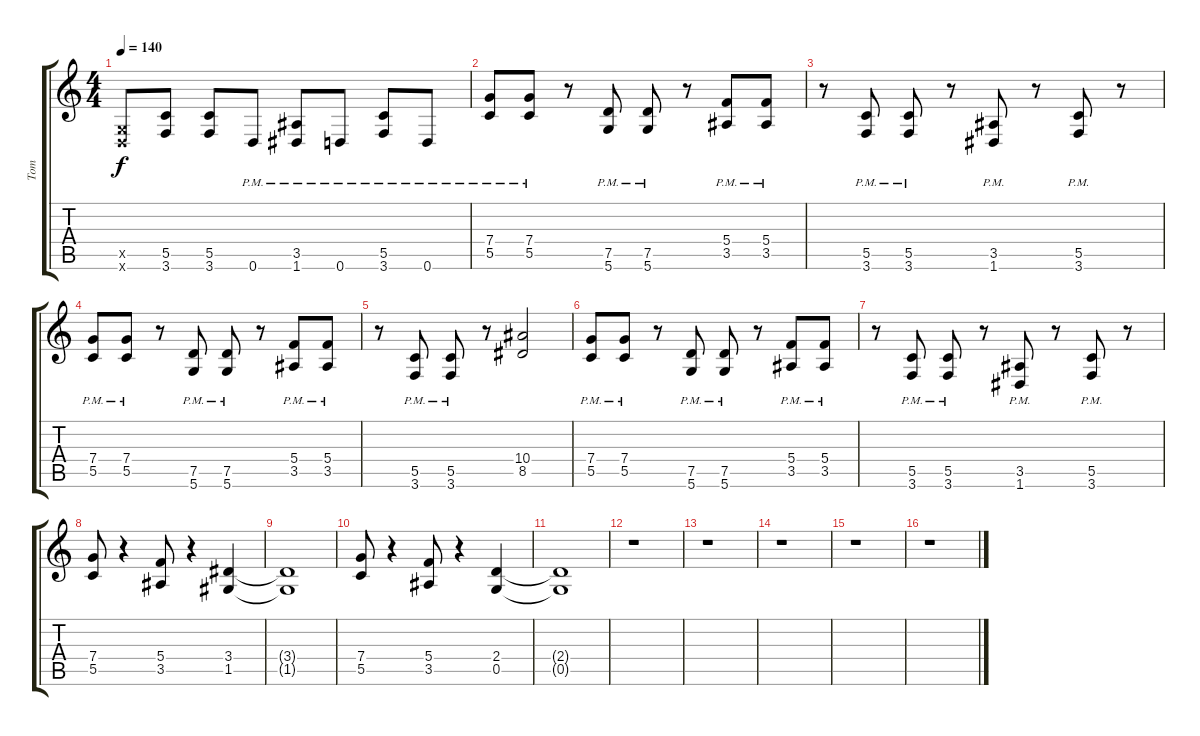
\track ("Tom" "Tom") {instrument distortionguitar}
\staff {score tabs}
\tuning (D4 A3 F3 C3 G2 D2) {hide}
\ts (4 4)
\tempo 140
\clef g2
\ks c
(0.5{x} 0.6{x}).8{dy f} (5.5 3.6).8 (5.5 3.6).8 0.6{pm}.8 (3.5{pm} 1.6{pm}).8 0.6{pm}.8 (5.5{pm} 3.6{pm}).8 0.6{pm}.8 |
(7.4{pm} 5.5{pm}).8 (7.4{pm} 5.5{pm}).8 r.8 (7.5{pm} 5.6{pm}).8 (7.5{pm} 5.6{pm}).8 r.8 (5.4{pm} 3.5{pm}).8 (5.4{pm} 3.5{pm}).8 |
r.8 (5.5{pm} 3.6{pm}).8 (5.5{pm} 3.6{pm}).8 r.8 (3.5{pm} 1.6{pm}).8 r.8 (5.5{pm} 3.6{pm}).8 r.8 |
(7.4{pm} 5.5{pm}).8 (7.4{pm} 5.5{pm}).8 r.8 (7.5{pm} 5.6{pm}).8 (7.5{pm} 5.6{pm}).8 r.8 (5.4{pm} 3.5{pm}).8 (5.4{pm} 3.5{pm}).8 |
r.8 (5.5{pm} 3.6{pm}).8 (5.5{pm} 3.6{pm}).8 r.8 (10.4 8.5).2 |
(7.4{pm} 5.5{pm}).8 (7.4{pm} 5.5{pm}).8 r.8 (7.5{pm} 5.6{pm}).8 (7.5{pm} 5.6{pm}).8 r.8 (5.4{pm} 3.5{pm}).8 (5.4{pm} 3.5{pm}).8 |
r.8 (5.5{pm} 3.6{pm}).8 (5.5{pm} 3.6{pm}).8 r.8 (3.5{pm} 1.6{pm}).8 r.8 (5.5{pm} 3.6{pm}).8 r.8 |
(7.4 5.5).8 r.4 (5.4 3.5).8 r.4 (3.4 1.5).4 |
(3.4{t} 1.5{t}).1 |
(7.4 5.5).8 r.4 (5.4 3.5).8 r.4 (2.4 0.5).4 |
(2.4{t} 0.5{t}).1 |
r.1 |
r.1 |
r.1 |
r.1 |
r.1
